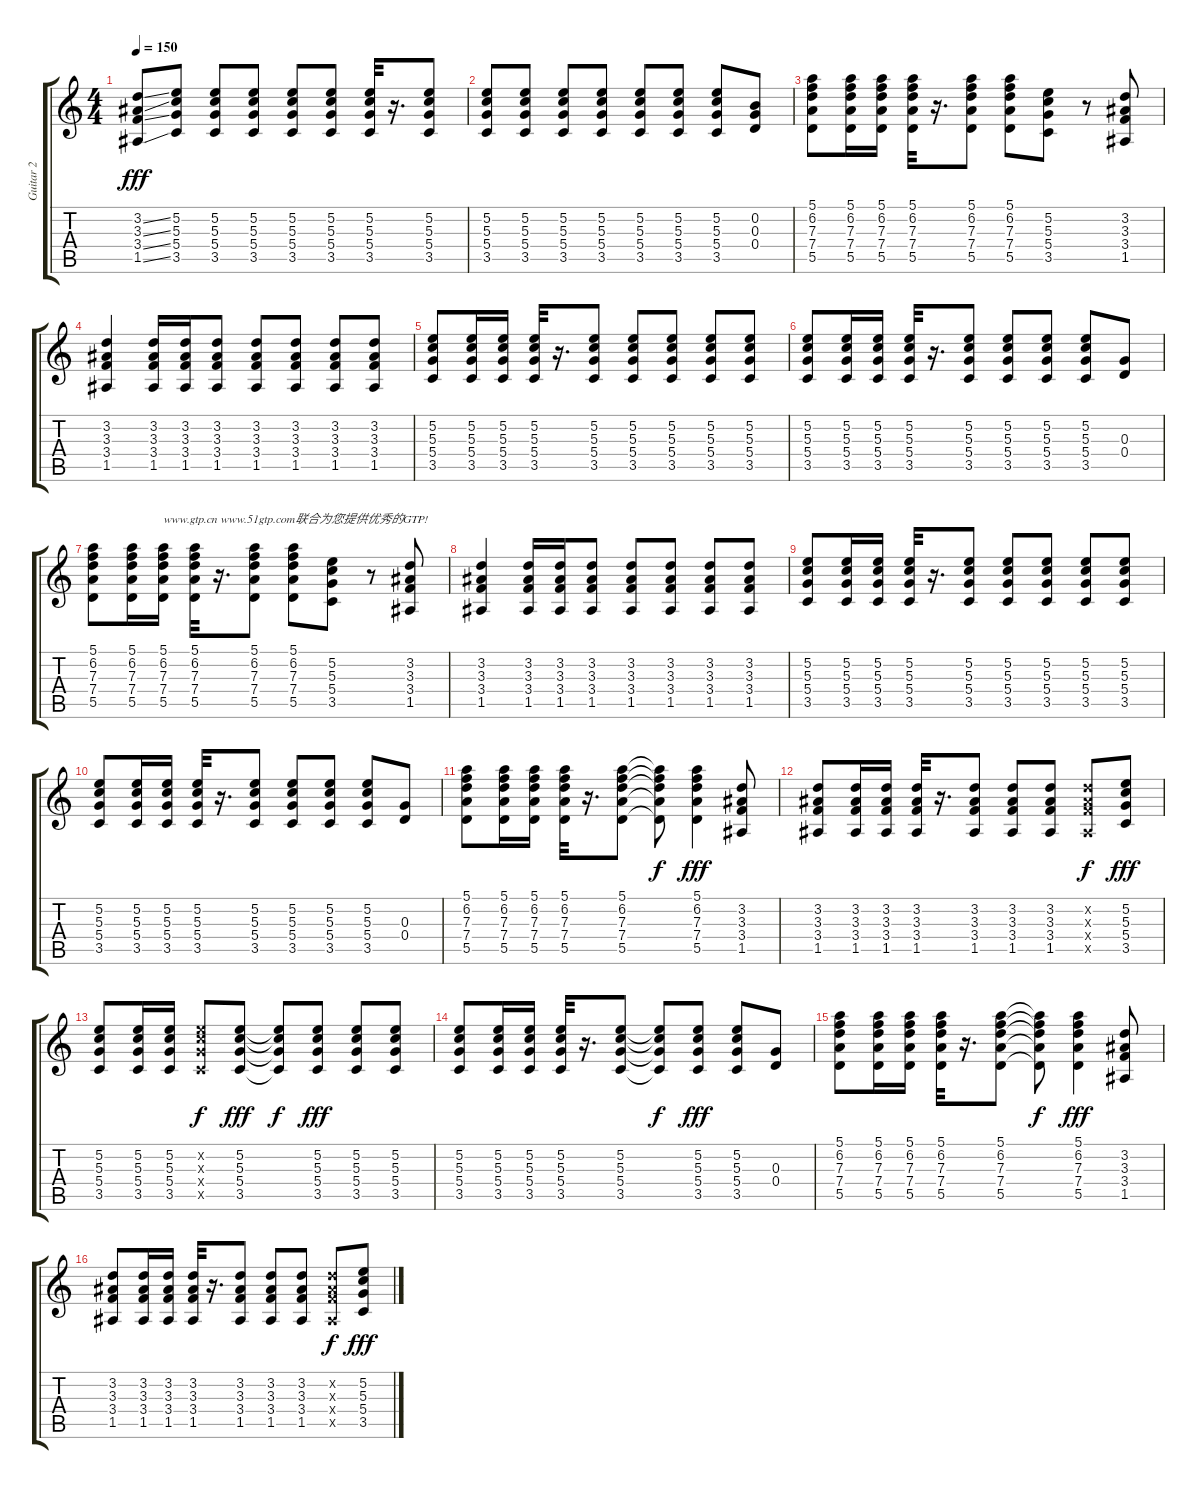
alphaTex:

\track ("Guitar 2" "Guitar 2") {instrument electricguitarjazz}
\staff {score tabs}
\tuning (E4 B3 G3 D3 A2 E2) {hide}
\ts (4 4)
\tempo 150
\clef g2
\ks c
(3.2{ss} 3.3{ss} 3.4{ss} 1.5{ss}).8{dy fff} (5.2 5.3 5.4 3.5).8 (5.2 5.3 5.4 3.5).8 (5.2 5.3 5.4 3.5).8 (5.2 5.3 5.4 3.5).8 (5.2 5.3 5.4 3.5).8 (5.2 5.3 5.4 3.5).32 r.16{d} (5.2 5.3 5.4 3.5).8 |
(5.2 5.3 5.4 3.5).8 (5.2 5.3 5.4 3.5).8 (5.2 5.3 5.4 3.5).8 (5.2 5.3 5.4 3.5).8 (5.2 5.3 5.4 3.5).8 (5.2 5.3 5.4 3.5).8 (5.2 5.3 5.4 3.5).8 (0.2 0.3 0.4).8 |
(5.1 6.2 7.3 7.4 5.5).8 (5.1 6.2 7.3 7.4 5.5).16 (5.1 6.2 7.3 7.4 5.5).16 (5.1 6.2 7.3 7.4 5.5).32 r.16{d} (5.1 6.2 7.3 7.4 5.5).8 (5.1 6.2 7.3 7.4 5.5).8 (5.2 5.3 5.4 3.5).8 r.8 (3.2 3.3 3.4 1.5).8 |
(3.2 3.3 3.4 1.5).4 (3.2 3.3 3.4 1.5).16 (3.2 3.3 3.4 1.5).16 (3.2 3.3 3.4 1.5).8 (3.2 3.3 3.4 1.5).8 (3.2 3.3 3.4 1.5).8 (3.2 3.3 3.4 1.5).8 (3.2 3.3 3.4 1.5).8 |
(5.2 5.3 5.4 3.5).8 (5.2 5.3 5.4 3.5).16 (5.2 5.3 5.4 3.5).16 (5.2 5.3 5.4 3.5).32 r.16{d} (5.2 5.3 5.4 3.5).8 (5.2 5.3 5.4 3.5).8 (5.2 5.3 5.4 3.5).8 (5.2 5.3 5.4 3.5).8 (5.2 5.3 5.4 3.5).8 |
(5.2 5.3 5.4 3.5).8 (5.2 5.3 5.4 3.5).16 (5.2 5.3 5.4 3.5).16 (5.2 5.3 5.4 3.5).32 r.16{d} (5.2 5.3 5.4 3.5).8 (5.2 5.3 5.4 3.5).8 (5.2 5.3 5.4 3.5).8 (5.2 5.3 5.4 3.5).8 (0.3 0.4).8 |
(5.1 6.2 7.3 7.4 5.5).8 (5.1 6.2 7.3 7.4 5.5).16 (5.1 6.2 7.3 7.4 5.5).16{txt "www.gtp.cn www.51gtp.com联合为您提供优秀的GTP!"} (5.1 6.2 7.3 7.4 5.5).32 r.16{d} (5.1 6.2 7.3 7.4 5.5).8 (5.1 6.2 7.3 7.4 5.5).8 (5.2 5.3 5.4 3.5).8 r.8 (3.2 3.3 3.4 1.5).8 |
(3.2 3.3 3.4 1.5).4 (3.2 3.3 3.4 1.5).16 (3.2 3.3 3.4 1.5).16 (3.2 3.3 3.4 1.5).8 (3.2 3.3 3.4 1.5).8 (3.2 3.3 3.4 1.5).8 (3.2 3.3 3.4 1.5).8 (3.2 3.3 3.4 1.5).8 |
(5.2 5.3 5.4 3.5).8 (5.2 5.3 5.4 3.5).16 (5.2 5.3 5.4 3.5).16 (5.2 5.3 5.4 3.5).32 r.16{d} (5.2 5.3 5.4 3.5).8 (5.2 5.3 5.4 3.5).8 (5.2 5.3 5.4 3.5).8 (5.2 5.3 5.4 3.5).8 (5.2 5.3 5.4 3.5).8 |
(5.2 5.3 5.4 3.5).8 (5.2 5.3 5.4 3.5).16 (5.2 5.3 5.4 3.5).16 (5.2 5.3 5.4 3.5).32 r.16{d} (5.2 5.3 5.4 3.5).8 (5.2 5.3 5.4 3.5).8 (5.2 5.3 5.4 3.5).8 (5.2 5.3 5.4 3.5).8 (0.3 0.4).8 |
(5.1 6.2 7.3 7.4 5.5).8 (5.1 6.2 7.3 7.4 5.5).16 (5.1 6.2 7.3 7.4 5.5).16 (5.1 6.2 7.3 7.4 5.5).32 r.16{d} (5.1 6.2 7.3 7.4 5.5).8 (5.1{t} 6.2{t} 7.3{t} 7.4{t} 5.5{t}).8{dy f} (5.1 6.2 7.3 7.4 5.5).4{dy fff} (3.2 3.3 3.4 1.5).8 |
(3.2 3.3 3.4 1.5).8 (3.2 3.3 3.4 1.5).16 (3.2 3.3 3.4 1.5).16 (3.2 3.3 3.4 1.5).32 r.16{d} (3.2 3.3 3.4 1.5).8 (3.2 3.3 3.4 1.5).8 (3.2 3.3 3.4 1.5).8 (3.2{x} 3.3{x} 3.4{x} 1.5{x}).8{dy f} (5.2 5.3 5.4 3.5).8{dy fff} |
(5.2 5.3 5.4 3.5).8 (5.2 5.3 5.4 3.5).16 (5.2 5.3 5.4 3.5).16 (5.2{x} 5.3{x} 5.4{x} 3.5{x}).8{dy f} (5.2 5.3 5.4 3.5).8{dy fff} (5.2{t} 5.3{t} 5.4{t} 3.5{t}).8{dy f} (5.2 5.3 5.4 3.5).8{dy fff} (5.2 5.3 5.4 3.5).8 (5.2 5.3 5.4 3.5).8 |
(5.2 5.3 5.4 3.5).8 (5.2 5.3 5.4 3.5).16 (5.2 5.3 5.4 3.5).16 (5.2 5.3 5.4 3.5).32 r.16{d} (5.2 5.3 5.4 3.5).8 (5.2{t} 5.3{t} 5.4{t} 3.5{t}).8{dy f} (5.2 5.3 5.4 3.5).8{dy fff} (5.2 5.3 5.4 3.5).8 (0.3 0.4).8 |
(5.1 6.2 7.3 7.4 5.5).8 (5.1 6.2 7.3 7.4 5.5).16 (5.1 6.2 7.3 7.4 5.5).16 (5.1 6.2 7.3 7.4 5.5).32 r.16{d} (5.1 6.2 7.3 7.4 5.5).8 (5.1{t} 6.2{t} 7.3{t} 7.4{t} 5.5{t}).8{dy f} (5.1 6.2 7.3 7.4 5.5).4{dy fff} (3.2 3.3 3.4 1.5).8 |
(3.2 3.3 3.4 1.5).8 (3.2 3.3 3.4 1.5).16 (3.2 3.3 3.4 1.5).16 (3.2 3.3 3.4 1.5).32 r.16{d} (3.2 3.3 3.4 1.5).8 (3.2 3.3 3.4 1.5).8 (3.2 3.3 3.4 1.5).8 (3.2{x} 3.3{x} 3.4{x} 1.5{x}).8{dy f} (5.2 5.3 5.4 3.5).8{dy fff}
